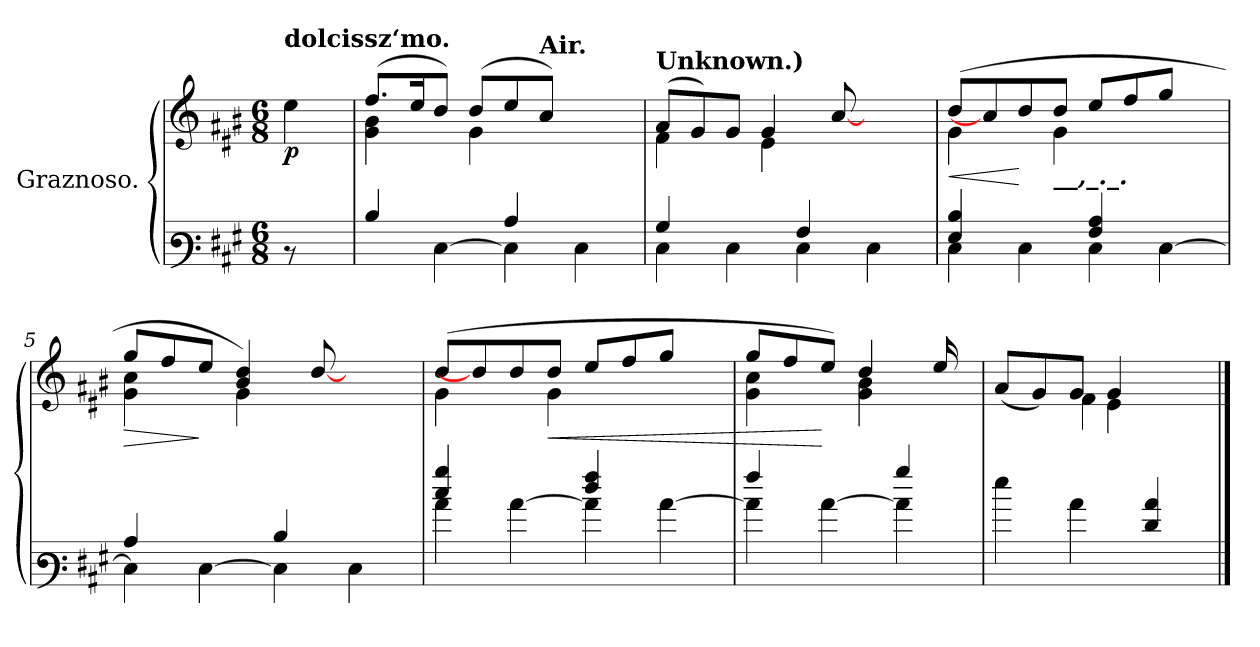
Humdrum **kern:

**kern	**kern	**dynam
*part1	*part1	*part1
*staff2	*staff1	*staff1/2
*I"Graznoso.	*	*
*clefF3	*clefG3	*
*k[f#c#g#]	*k[f#c#g#]	*
*M6/8	*M6/8	*
=1	=1	=1
!	!LO:TX:a:B:t=dolcissz‘mo.	!
!	!	!LO:DY:b
8rD	4cc#\	p
8ryy	.	.
=2	=2	=2
*^	*^	*
2ryy	4d/	(>8.dd/L	4e\ 4g#\	.
.	.	16cc#/k	.	.
.	[>4E\	8b/J)	8ryy	.
.	.	(>8b/L	4e\	.
4c#/	4E\]	8cc#/	.	.
!	!	!LO:TX:a:B:t=Air.	!	!
.	.	8a/J)	4ryy	.
4ryy	4E\	4ryy	.	.
.	.	.	8ryy	.
=3	=3	=3	=3	=3
!	!	!LO:TX:a:B:t=Unknown.)	!	!
4B/	4E\	(>8f#/L	4d\	.
.	.	8e/)	.	.
4ryy	4E\	8e/J	8ryy	.
.	.	4e/	4c#\	.
4A/	4E\	.	.	.
.	.	[8a/	4ryy	.
4ryy	4E\	4ryy	.	.
.	.	.	8ryy	.
=4	=4	=4	=4	=4
!	!	!	!	!LO:HP:b
4G#/ 4d/	4E\	(>8b/L	4e\	<
.	.	8a/]	.	.
4ryy	4E\	8b/	8ryy	[
!	!	!LO:TX:b:Bi:t=__,_._.	!	!
.	.	8b/J	4e\	.
4A/ 4c#/	4E\	8cc#/L	.	.
.	.	8dd/	8ryy	.
4ryy	[>4E\	8ee/J	4ryy	.
.	.	8ryy	.	.
=5	=5	=5	=5	=5
!	!	!	!	!LO:HP:b
4c#/	4E\]	8ee/L	4e\ 4a\	>
.	.	8dd/	.	.
4ryy	[>4E\	8cc#/J	8ryy	]
.	.	4g#/ 4b/)	4e\	.
4d/	4E\]	.	.	.
.	.	[8b/	4ryy	.
4ryy	4E\	4ryy	.	.
.	.	.	8ryy	.
!!LO:LB:g=z	!!
=6	=6	=6	=6	=6
4ee/ 4bb/	4cc#\	(>8b/L	4e\	.
.	.	8b/]	.	.
4ryy	[>4cc#\	8b/	8ryy	.
!	!	!	!	!LO:HP:b
.	.	8b/J	4e\	<
4ff#/ 4aa/	4cc#\]	8cc#/L	.	.
.	.	8dd/	8ryy	.
4ryy	[>4cc#\	8ee/J	4ryy	.
.	.	8ryy	.	.
=7	=7	=7	=7	=7
4aa/	4cc#\]	8ee/L	4e\ 4a\	.
.	.	8dd/	.	.
4ryy	[>4cc#\	8cc#/J)	8ryy	[
.	.	4b/	4e\ 4g#\	.
4bb/	4cc#\]	.	.	.
.	.	16cc#/LL	16ryy	.
.	.	16ryy	16ryy	.
*v	*v	*	*	*
=8	=8	=8	=8
*	*	*^	*
4gg#\	(>8f#/L	4ryy	4.ryy	.
.	8e/)	.	.	.
4cc#\	8e/J	4d\	.	.
.	4e/	.	4c#\	.
4f#/ 4cc#/	.	8ryy	.	.
.	8ryy	8ryy	8ryy	.
*	*v	*v	*v	*
==	==	==
*-	*-	*-
